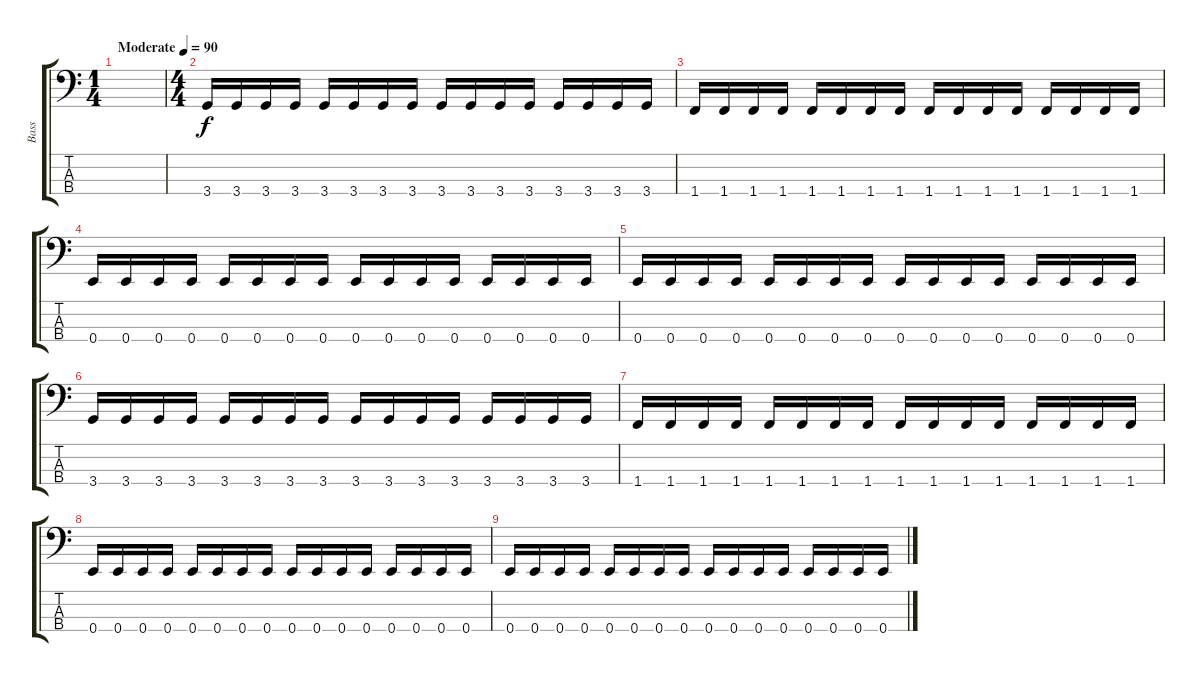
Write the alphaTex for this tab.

\track ("Bass" "Bass") {instrument electricbassfinger}
\staff {score tabs}
\tuning (G2 D2 A1 E1) {hide}
\ts (1 4)
\tempo (90 "Moderate")
\clef f4
\ks c
|
\ts (4 4)
3.4.16 3.4.16 3.4.16 3.4.16 3.4.16 3.4.16 3.4.16 3.4.16 3.4.16 3.4.16 3.4.16 3.4.16 3.4.16 3.4.16 3.4.16 3.4.16 |
1.4.16 1.4.16 1.4.16 1.4.16 1.4.16 1.4.16 1.4.16 1.4.16 1.4.16 1.4.16 1.4.16 1.4.16 1.4.16 1.4.16 1.4.16 1.4.16 |
0.4.16 0.4.16 0.4.16 0.4.16 0.4.16 0.4.16 0.4.16 0.4.16 0.4.16 0.4.16 0.4.16 0.4.16 0.4.16 0.4.16 0.4.16 0.4.16 |
0.4.16 0.4.16 0.4.16 0.4.16 0.4.16 0.4.16 0.4.16 0.4.16 0.4.16 0.4.16 0.4.16 0.4.16 0.4.16 0.4.16 0.4.16 0.4.16 |
3.4.16 3.4.16 3.4.16 3.4.16 3.4.16 3.4.16 3.4.16 3.4.16 3.4.16 3.4.16 3.4.16 3.4.16 3.4.16 3.4.16 3.4.16 3.4.16 |
1.4.16 1.4.16 1.4.16 1.4.16 1.4.16 1.4.16 1.4.16 1.4.16 1.4.16 1.4.16 1.4.16 1.4.16 1.4.16 1.4.16 1.4.16 1.4.16 |
0.4.16 0.4.16 0.4.16 0.4.16 0.4.16 0.4.16 0.4.16 0.4.16 0.4.16 0.4.16 0.4.16 0.4.16 0.4.16 0.4.16 0.4.16 0.4.16 |
0.4.16 0.4.16 0.4.16 0.4.16 0.4.16 0.4.16 0.4.16 0.4.16 0.4.16 0.4.16 0.4.16 0.4.16 0.4.16 0.4.16 0.4.16 0.4.16
